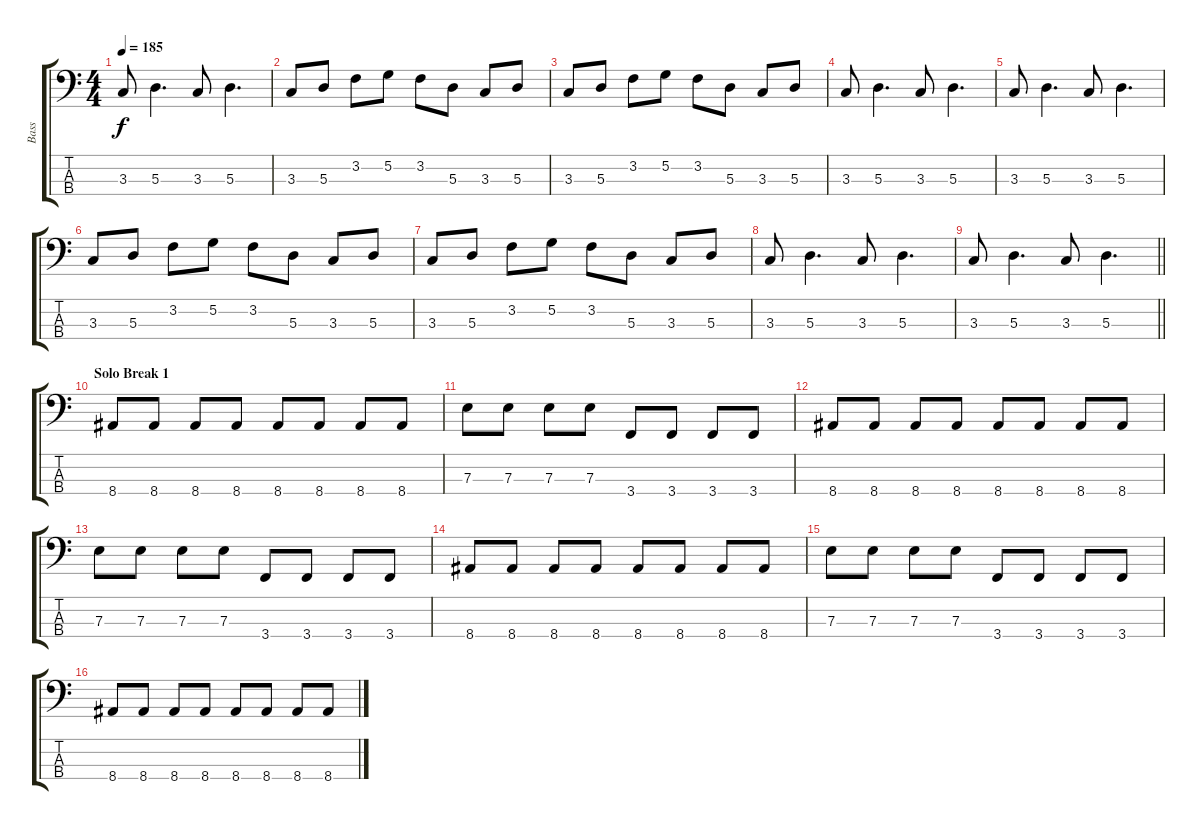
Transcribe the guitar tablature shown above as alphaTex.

\track ("Bass" "Bass") {instrument electricbasspick}
\staff {score tabs}
\tuning (G2 D2 A1 D1) {hide}
\ts (4 4)
\tempo 185
\clef f4
\ks c
3.3.8{dy f} 5.3.4{d} 3.3.8 5.3.4{d} |
3.3.8 5.3.8 3.2.8 5.2.8 3.2.8 5.3.8 3.3.8 5.3.8 |
3.3.8 5.3.8 3.2.8 5.2.8 3.2.8 5.3.8 3.3.8 5.3.8 |
3.3.8 5.3.4{d} 3.3.8 5.3.4{d} |
3.3.8 5.3.4{d} 3.3.8 5.3.4{d} |
3.3.8 5.3.8 3.2.8 5.2.8 3.2.8 5.3.8 3.3.8 5.3.8 |
3.3.8 5.3.8 3.2.8 5.2.8 3.2.8 5.3.8 3.3.8 5.3.8 |
3.3.8 5.3.4{d} 3.3.8 5.3.4{d} |
\barLineRight lightlight
3.3.8 5.3.4{d} 3.3.8 5.3.4{d} |
\section ("" "Solo Break 1")
8.4.8 8.4.8 8.4.8 8.4.8 8.4.8 8.4.8 8.4.8 8.4.8 |
7.3.8 7.3.8 7.3.8 7.3.8 3.4.8 3.4.8 3.4.8 3.4.8 |
8.4.8 8.4.8 8.4.8 8.4.8 8.4.8 8.4.8 8.4.8 8.4.8 |
7.3.8 7.3.8 7.3.8 7.3.8 3.4.8 3.4.8 3.4.8 3.4.8 |
8.4.8 8.4.8 8.4.8 8.4.8 8.4.8 8.4.8 8.4.8 8.4.8 |
7.3.8 7.3.8 7.3.8 7.3.8 3.4.8 3.4.8 3.4.8 3.4.8 |
8.4.8 8.4.8 8.4.8 8.4.8 8.4.8 8.4.8 8.4.8 8.4.8
